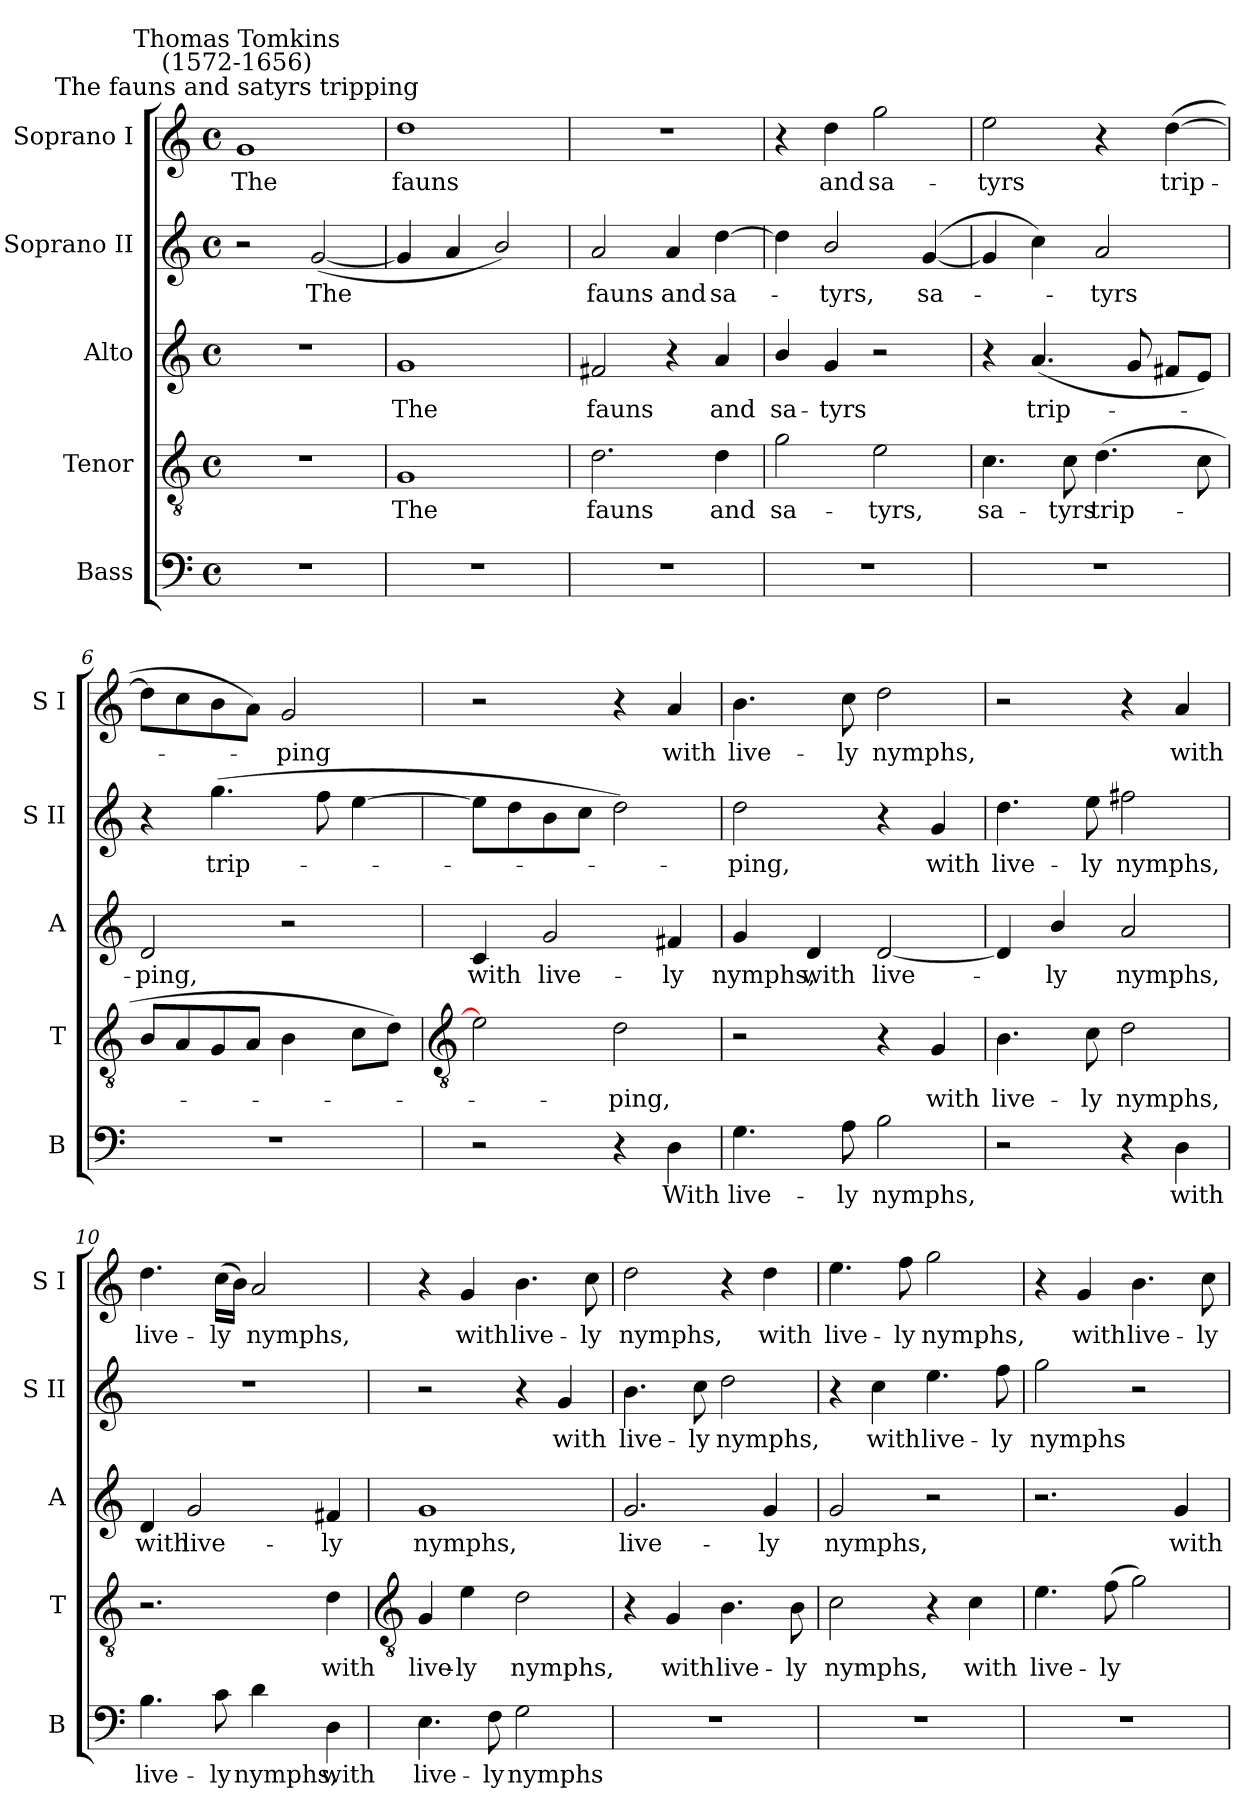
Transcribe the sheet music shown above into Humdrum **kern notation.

**kern	**text	**kern	**text	**kern	**text	**kern	**text	**kern	**text
*part5	*part5	*part4	*part4	*part3	*part3	*part2	*part2	*part1	*part1
*staff5	*staff5	*staff4	*staff4	*staff3	*staff3	*staff2	*staff2	*staff1	*staff1
*I"Bass	*	*I"Tenor	*	*I"Alto	*	*I"Soprano II	*	*I"Soprano I	*
*I'B	*	*I'T	*	*I'A	*	*I'S II	*	*I'S I	*
*clefF4	*	*clefGv2	*	*clefG2	*	*clefG2	*	*clefG2	*
*k[]	*	*k[]	*	*k[]	*	*k[]	*	*k[]	*
*C:	*	*C:	*	*C:	*	*C:	*	*C:	*
*M4/4	*	*M4/4	*	*M4/4	*	*M4/4	*	*M4/4	*
*met(c)	*	*met(c)	*	*met(c)	*	*met(c)	*	*met(c)	*
=1	=1	=1	=1	=1	=1	=1	=1	=1	=1
!	!	!	!	!	!	!	!	!LO:TX:a:cj:t=The fauns and satyrs tripping	!
!	!	!	!	!	!	!	!	!LO:TX:a:cj:t=Thomas Tomkins\n(1572-1656)	!
!	!	!	!	!	!	!	!	!	!LO:LY:b
1r	.	1r	.	1r	.	2r	.	1g	The
!	!	!	!	!	!	!	!LO:LY:b	!	!
.	.	.	.	.	.	(<[2g	The	.	.
=2	=2	=2	=2	=2	=2	=2	=2	=2	=2
!	!	!	!LO:LY:b	!	!LO:LY:b	!	!	!	!LO:LY:b
1r	.	1G	The	1g	The	4g]	.	1dd	fauns
.	.	.	.	.	.	4a	.	.	.
.	.	.	.	.	.	2b/)	.	.	.
=3	=3	=3	=3	=3	=3	=3	=3	=3	=3
!	!	!	!LO:LY:b	!	!LO:LY:b	!	!LO:LY:b	!	!
1r	.	2.d	fauns	2f#X	fauns	2a	fauns	1r	.
!	!	!	!	!	!	!	!LO:LY:b	!	!
.	.	.	.	4r	.	4a	and	.	.
!	!	!	!LO:LY:b	!	!LO:LY:b	!	!LO:LY:b	!	!
.	.	4d	and	4a	and	[4dd	sa-	.	.
=4	=4	=4	=4	=4	=4	=4	=4	=4	=4
!	!	!	!LO:LY:b	!	!LO:LY:b	!	!	!	!
1r	.	2g	sa-	4b/	sa-	4dd]	.	4r	.
!	!	!	!	!	!LO:LY:b	!	!LO:LY:b	!	!LO:LY:b
.	.	.	.	4g	-tyrs	2b/	tyrs,	4dd	and
!	!	!	!LO:LY:b	!	!	!	!	!	!LO:LY:b
.	.	2e	-tyrs,	2r	.	.	.	2gg	sa-
!	!	!	!	!	!	!	!LO:LY:b	!	!
.	.	.	.	.	.	(<[4g	sa-	.	.
=5	=5	=5	=5	=5	=5	=5	=5	=5	=5
!	!	!	!LO:LY:b	!	!	!	!	!	!LO:LY:b
1r	.	4.c	sa-	4r	.	4g]	.	2ee	-tyrs
!	!	!	!	!	!LO:LY:b	!	!	!	!
.	.	.	.	(<4.a	trip-	4cc)	.	.	.
!	!	!	!LO:LY:b	!	!	!	!	!	!
.	.	8c	-tyrs	.	.	.	.	.	.
!	!	!	!LO:LY:b	!	!	!	!LO:LY:b	!	!
.	.	(>4.d	trip-	.	.	2a	tyrs	4r	.
.	.	.	.	8g	.	.	.	.	.
!	!	!	!	!	!	!	!	!	!LO:LY:b
.	.	.	.	8f#XL	.	.	.	(>[4dd	trip-
.	.	8c	.	8eJ)	.	.	.	.	.
=6	=6	=6	=6	=6	=6	=6	=6	=6	=6
!	!	!	!	!	!LO:LY:b	!	!	!	!
1r	.	8BL	.	2d	ping,	4r	.	8ddL]	.
.	.	8A	.	.	.	.	.	8cc	.
!	!	!	!	!	!	!	!LO:LY:b	!	!
.	.	8G	.	.	.	(>4.gg	trip-	8b	.
.	.	8AJ	.	.	.	.	.	8aJ)	.
!	!	!	!	!	!	!	!	!	!LO:LY:b
.	.	4B	.	2r	.	.	.	2g	ping
.	.	.	.	.	.	8ff	.	.	.
.	.	8cL	.	.	.	[4ee	.	.	.
.	.	8dJ)	.	.	.	.	.	.	.
!!LO:LB:g=z
=7	=7	=7	=7	=7	=7	=7	=7	=7	=7
*	*	*clefGv2	*	*	*	*	*	*	*
!	!	!	!	!	!LO:LY:b	!	!	!	!
2r	.	2e]	.	4c	with	8eeL]	.	2r	.
.	.	.	.	.	.	8dd	.	.	.
!	!	!	!	!	!LO:LY:b	!	!	!	!
.	.	.	.	2g	live-	8b	.	.	.
.	.	.	.	.	.	8ccJ	.	.	.
!	!	!	!LO:LY:b	!	!	!	!	!	!
4r	.	2d	ping,	.	.	2dd)	.	4r	.
!	!LO:LY:b	!	!	!	!LO:LY:b	!	!	!	!LO:LY:b
4D	With	.	.	4f#X	-ly	.	.	4a	with
=8	=8	=8	=8	=8	=8	=8	=8	=8	=8
!	!LO:LY:b	!	!	!	!LO:LY:b	!	!LO:LY:b	!	!LO:LY:b
4.G	live-	2r	.	4g	nymphs,	2dd	ping,	4.b	live-
!	!	!	!	!	!LO:LY:b	!	!	!	!
.	.	.	.	4d	with	.	.	.	.
!	!LO:LY:b	!	!	!	!	!	!	!	!LO:LY:b
8A	-ly	.	.	.	.	.	.	8cc	-ly
!	!LO:LY:b	!	!	!	!LO:LY:b	!	!	!	!LO:LY:b
2B	nymphs,	4r	.	[2d	live-	4r	.	2dd	nymphs,
!	!	!	!LO:LY:b	!	!	!	!LO:LY:b	!	!
.	.	4G	with	.	.	4g	with	.	.
=9	=9	=9	=9	=9	=9	=9	=9	=9	=9
!	!	!	!LO:LY:b	!	!	!	!LO:LY:b	!	!
2r	.	4.B	live-	4d]	.	4.dd	live-	2r	.
!	!	!	!	!	!LO:LY:b	!	!	!	!
.	.	.	.	4b/	ly	.	.	.	.
!	!	!	!LO:LY:b	!	!	!	!LO:LY:b	!	!
.	.	8c	-ly	.	.	8ee	-ly	.	.
!	!	!	!LO:LY:b	!	!LO:LY:b	!	!LO:LY:b	!	!
4r	.	2d	nymphs,	2a	nymphs,	2ff#X	nymphs,	4r	.
!	!LO:LY:b	!	!	!	!	!	!	!	!LO:LY:b
4D	with	.	.	.	.	.	.	4a	with
=10	=10	=10	=10	=10	=10	=10	=10	=10	=10
!	!LO:LY:b	!	!	!	!LO:LY:b	!	!	!	!LO:LY:b
4.B	live-	2.r	.	4d	with	1r	.	4.dd	live-
!	!	!	!	!	!LO:LY:b	!	!	!	!
.	.	.	.	2g	live-	.	.	.	.
!	!LO:LY:b	!	!	!	!	!	!	!	!LO:LY:b
8c	-ly	.	.	.	.	.	.	(>16ccLL	-ly
.	.	.	.	.	.	.	.	16bJJ)	.
!	!LO:LY:b	!	!	!	!	!	!	!	!LO:LY:b
4d	nymphs,	.	.	.	.	.	.	2a	nymphs,
!	!LO:LY:b	!	!LO:LY:b	!	!LO:LY:b	!	!	!	!
4D	with	4d	with	4f#X	-ly	.	.	.	.
!!LO:LB:g=z
=11	=11	=11	=11	=11	=11	=11	=11	=11	=11
*	*	*clefGv2	*	*	*	*	*	*	*
!	!LO:LY:b	!	!LO:LY:b	!	!LO:LY:b	!	!	!	!
4.E	live-	4G	live-	1g	nymphs,	2r	.	4r	.
!	!	!	!LO:LY:b	!	!	!	!	!	!LO:LY:b
.	.	4e	-ly	.	.	.	.	4g	with
!	!LO:LY:b	!	!	!	!	!	!	!	!
8F	-ly	.	.	.	.	.	.	.	.
!	!LO:LY:b	!	!LO:LY:b	!	!	!	!	!	!LO:LY:b
2G	nymphs	2d	nymphs,	.	.	4r	.	4.b	live-
!	!	!	!	!	!	!	!LO:LY:b	!	!
.	.	.	.	.	.	4g	with	.	.
!	!	!	!	!	!	!	!	!	!LO:LY:b
.	.	.	.	.	.	.	.	8cc	-ly
=12	=12	=12	=12	=12	=12	=12	=12	=12	=12
!	!	!	!	!	!LO:LY:b	!	!LO:LY:b	!	!LO:LY:b
1r	.	4r	.	2.g	live-	4.b	live-	2dd	nymphs,
!	!	!	!LO:LY:b	!	!	!	!	!	!
.	.	4G	with	.	.	.	.	.	.
!	!	!	!	!	!	!	!LO:LY:b	!	!
.	.	.	.	.	.	8cc	-ly	.	.
!	!	!	!LO:LY:b	!	!	!	!LO:LY:b	!	!
.	.	4.B	live-	.	.	2dd	nymphs,	4r	.
!	!	!	!	!	!LO:LY:b	!	!	!	!LO:LY:b
.	.	.	.	4g	-ly	.	.	4dd	with
!	!	!	!LO:LY:b	!	!	!	!	!	!
.	.	8B	-ly	.	.	.	.	.	.
=13	=13	=13	=13	=13	=13	=13	=13	=13	=13
!	!	!	!LO:LY:b	!	!LO:LY:b	!	!	!	!LO:LY:b
1r	.	2c	nymphs,	2g	nymphs,	4r	.	4.ee	live-
!	!	!	!	!	!	!	!LO:LY:b	!	!
.	.	.	.	.	.	4cc	with	.	.
!	!	!	!	!	!	!	!	!	!LO:LY:b
.	.	.	.	.	.	.	.	8ff	-ly
!	!	!	!	!	!	!	!LO:LY:b	!	!LO:LY:b
.	.	4r	.	2r	.	4.ee	live-	2gg	nymphs,
!	!	!	!LO:LY:b	!	!	!	!	!	!
.	.	4c	with	.	.	.	.	.	.
!	!	!	!	!	!	!	!LO:LY:b	!	!
.	.	.	.	.	.	8ff	-ly	.	.
=14	=14	=14	=14	=14	=14	=14	=14	=14	=14
!	!	!	!LO:LY:b	!	!	!	!LO:LY:b	!	!
1r	.	4.e	live-	2.r	.	2gg	nymphs	4r	.
!	!	!	!	!	!	!	!	!	!LO:LY:b
.	.	.	.	.	.	.	.	4g	with
!	!	!	!LO:LY:b	!	!	!	!	!	!
.	.	(>8fL	-ly	.	.	.	.	.	.
!	!	!	!	!	!	!	!	!	!LO:LY:b
.	.	2g)	.	.	.	2r	.	4.b	live-
!	!	!	!	!	!LO:LY:b	!	!	!	!
.	.	.	.	4g	with	.	.	.	.
!	!	!	!	!	!	!	!	!	!LO:LY:b
.	.	.	.	.	.	.	.	8cc	-ly
=	=	=	=	=	=	=	=	=	=
*-	*-	*-	*-	*-	*-	*-	*-	*-	*-
